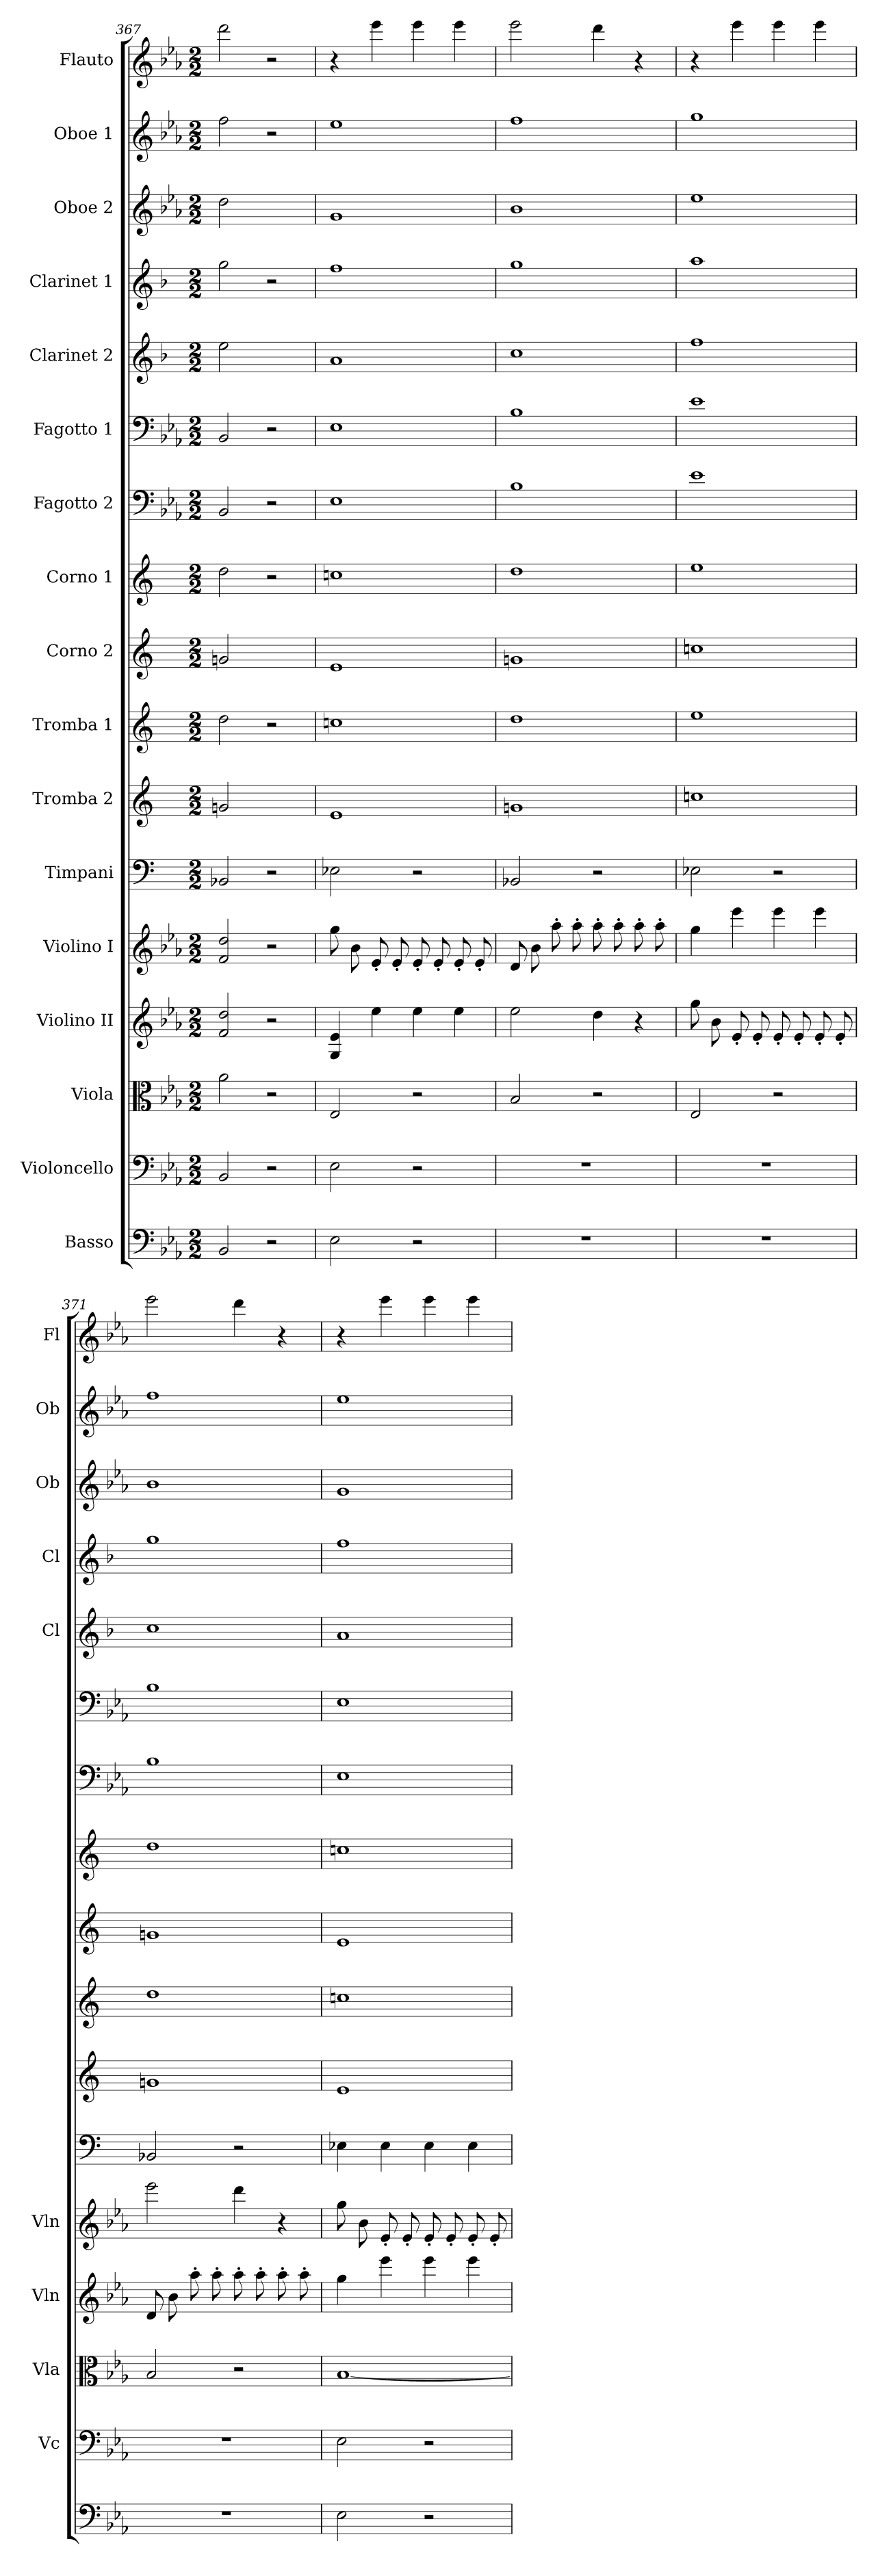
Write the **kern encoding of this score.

**kern	**kern	**kern	**kern	**kern	**kern	**kern	**kern	**kern	**kern	**kern	**kern	**kern	**kern	**kern	**kern	**kern
*part17	*part16	*part15	*part14	*part13	*part12	*part11	*part10	*part9	*part8	*part7	*part6	*part5	*part4	*part3	*part2	*part1
*staff17	*staff16	*staff15	*staff14	*staff13	*staff12	*staff11	*staff10	*staff9	*staff8	*staff7	*staff6	*staff5	*staff4	*staff3	*staff2	*staff1
*I"Basso	*I"Violoncello	*I"Viola	*I"Violino II	*I"Violino I	*I"Timpani	*I"Tromba 2	*I"Tromba 1	*I"Corno 2	*I"Corno 1	*I"Fagotto 2	*I"Fagotto 1	*I"Clarinet 2	*I"Clarinet 1	*I"Oboe 2	*I"Oboe 1	*I"Flauto
*	*I'Vc	*I'Vla	*I'Vln	*I'Vln	*	*	*	*	*	*	*	*I'Cl	*I'Cl	*I'Ob	*I'Ob	*I'Fl
*clefF4	*clefF4	*clefC3	*clefG2	*clefG2	*clefF4	*clefG2	*clefG2	*clefG2	*clefG2	*clefF4	*clefF4	*clefG2	*clefG2	*clefG2	*clefG2	*clefG2
*ITrd7c12	*	*	*	*	*	*ITrd-2c-3	*ITrd-2c-3	*ITrd5c9	*ITrd5c9	*	*	*ITrd1c2	*ITrd1c2	*	*	*
*k[b-e-a-]	*k[b-e-a-]	*k[b-e-a-]	*k[b-e-a-]	*k[b-e-a-]	*	*	*	*	*	*k[b-e-a-]	*k[b-e-a-]	*k[b-e-a-]	*k[b-e-a-]	*k[b-e-a-]	*k[b-e-a-]	*k[b-e-a-]
*M2/2	*M2/2	*M2/2	*M2/2	*M2/2	*M2/2	*M2/2	*M2/2	*M2/2	*M2/2	*M2/2	*M2/2	*M2/2	*M2/2	*M2/2	*M2/2	*M2/2
=367	=367	=367	=367	=367	=367	=367	=367	=367	=367	=367	=367	=367	=367	=367	=367	=367
2BBB-	2BB-	2a-	2f 2dd	2f 2dd	2BB-X	2b-X	2ff	2B-X	2f	2BB-	2BB-	2dd	2ff	2dd	2ff	2ddd
2r	2r	2r	2r	2r	2r	2ryy	2r	2ryy	2r	2r	2r	2ryy	2r	2ryy	2r	2r
=368	=368	=368	=368	=368	=368	=368	=368	=368	=368	=368	=368	=368	=368	=368	=368	=368
2EE-	2E-	2E-	4G 4e-	8gg	2E-X	1g	1ee-X	1G	1e-X	1E-	1E-	1g	1ee-	1g	1ee-	4r
.	.	.	.	8b-	.	.	.	.	.	.	.	.	.	.	.	.
.	.	.	4ee-	8e-'	.	.	.	.	.	.	.	.	.	.	.	4eee-
.	.	.	.	8e-'	.	.	.	.	.	.	.	.	.	.	.	.
2r	2r	2r	4ee-	8e-'	2r	.	.	.	.	.	.	.	.	.	.	4eee-
.	.	.	.	8e-'	.	.	.	.	.	.	.	.	.	.	.	.
.	.	.	4ee-	8e-'	.	.	.	.	.	.	.	.	.	.	.	4eee-
.	.	.	.	8e-'	.	.	.	.	.	.	.	.	.	.	.	.
=369	=369	=369	=369	=369	=369	=369	=369	=369	=369	=369	=369	=369	=369	=369	=369	=369
1r	1r	2B-	2ee-	8d	2BB-X	1b-X	1ff	1B-X	1f	1B-	1B-	1b-	1ff	1b-	1ff	2eee-
.	.	.	.	8b-	.	.	.	.	.	.	.	.	.	.	.	.
.	.	.	.	8aa-'	.	.	.	.	.	.	.	.	.	.	.	.
.	.	.	.	8aa-'	.	.	.	.	.	.	.	.	.	.	.	.
.	.	2r	4dd	8aa-'	2r	.	.	.	.	.	.	.	.	.	.	4ddd
.	.	.	.	8aa-'	.	.	.	.	.	.	.	.	.	.	.	.
.	.	.	4r	8aa-'	.	.	.	.	.	.	.	.	.	.	.	4r
.	.	.	.	8aa-'	.	.	.	.	.	.	.	.	.	.	.	.
=370	=370	=370	=370	=370	=370	=370	=370	=370	=370	=370	=370	=370	=370	=370	=370	=370
1r	1r	2E-	8gg	4gg	2E-X	1ee-X	1gg	1e-X	1g	1e-	1e-	1ee-	1gg	1ee-	1gg	4r
.	.	.	8b-	.	.	.	.	.	.	.	.	.	.	.	.	.
.	.	.	8e-'	4eee-	.	.	.	.	.	.	.	.	.	.	.	4eee-
.	.	.	8e-'	.	.	.	.	.	.	.	.	.	.	.	.	.
.	.	2r	8e-'	4eee-	2r	.	.	.	.	.	.	.	.	.	.	4eee-
.	.	.	8e-'	.	.	.	.	.	.	.	.	.	.	.	.	.
.	.	.	8e-'	4eee-	.	.	.	.	.	.	.	.	.	.	.	4eee-
.	.	.	8e-'	.	.	.	.	.	.	.	.	.	.	.	.	.
=371	=371	=371	=371	=371	=371	=371	=371	=371	=371	=371	=371	=371	=371	=371	=371	=371
1r	1r	2B-	8d	2eee-	2BB-X	1b-X	1ff	1B-X	1f	1B-	1B-	1b-	1ff	1b-	1ff	2eee-
.	.	.	8b-	.	.	.	.	.	.	.	.	.	.	.	.	.
.	.	.	8aa-'	.	.	.	.	.	.	.	.	.	.	.	.	.
.	.	.	8aa-'	.	.	.	.	.	.	.	.	.	.	.	.	.
.	.	2r	8aa-'	4ddd	2r	.	.	.	.	.	.	.	.	.	.	4ddd
.	.	.	8aa-'	.	.	.	.	.	.	.	.	.	.	.	.	.
.	.	.	8aa-'	4r	.	.	.	.	.	.	.	.	.	.	.	4r
.	.	.	8aa-'	.	.	.	.	.	.	.	.	.	.	.	.	.
=372	=372	=372	=372	=372	=372	=372	=372	=372	=372	=372	=372	=372	=372	=372	=372	=372
2EE-	2E-	[1B-	4gg	8gg	4E-X	1g	1ee-X	1G	1e-X	1E-	1E-	1g	1ee-	1g	1ee-	4r
.	.	.	.	8b-	.	.	.	.	.	.	.	.	.	.	.	.
.	.	.	4eee-	8e-'	4E-	.	.	.	.	.	.	.	.	.	.	4eee-
.	.	.	.	8e-'	.	.	.	.	.	.	.	.	.	.	.	.
2r	2r	.	4eee-	8e-'	4E-	.	.	.	.	.	.	.	.	.	.	4eee-
.	.	.	.	8e-'	.	.	.	.	.	.	.	.	.	.	.	.
.	.	.	4eee-	8e-'	4E-	.	.	.	.	.	.	.	.	.	.	4eee-
.	.	.	.	8e-'	.	.	.	.	.	.	.	.	.	.	.	.
=	=	=	=	=	=	=	=	=	=	=	=	=	=	=	=	=
*-	*-	*-	*-	*-	*-	*-	*-	*-	*-	*-	*-	*-	*-	*-	*-	*-
